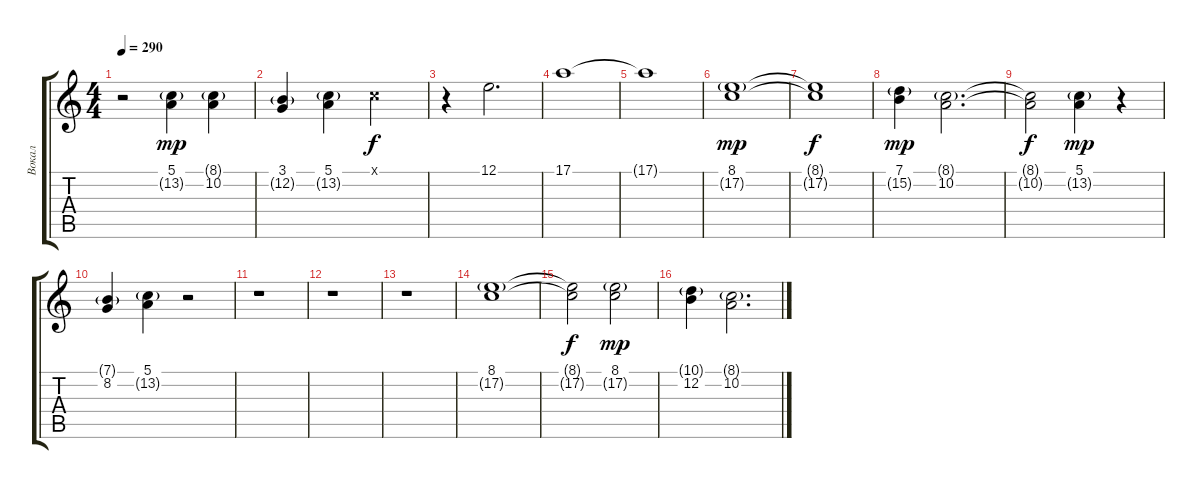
\track ("Вокал" "Вокал") {instrument oboe}
\staff {score tabs}
\tuning (E4 B3 G3 D3 A2 E2) {hide}
\ts (4 4)
\tempo 290
\clef g2
\ks c
r.2{dy mp} (5.1 13.2{g}).4 (8.1{g} 10.2).4 |
(3.1 12.2{g}).4 (5.1 13.2{g}).4 8.1{x}.2{dy f} |
r.4 12.1.2{d} |
17.1.1 |
17.1{t}.1 |
(8.1 17.2{g}).1{dy mp} |
(8.1{t} 17.2{t}).1{dy f} |
(7.1 15.2{g}).4{dy mp} (8.1{g} 10.2).2{d} |
(8.1{t} 10.2{t}).2{dy f} (5.1 13.2{g}).4{dy mp} r.4 |
(7.1{g} 8.2).4 (5.1 13.2{g}).4 r.2 |
r.1 |
r.1 |
r.1 |
(8.1 17.2{g}).1 |
(8.1{t} 17.2{t}).2{dy f} (8.1 17.2{g}).2{dy mp} |
(10.1{g} 12.2).4 (8.1{g} 10.2).2{d}
